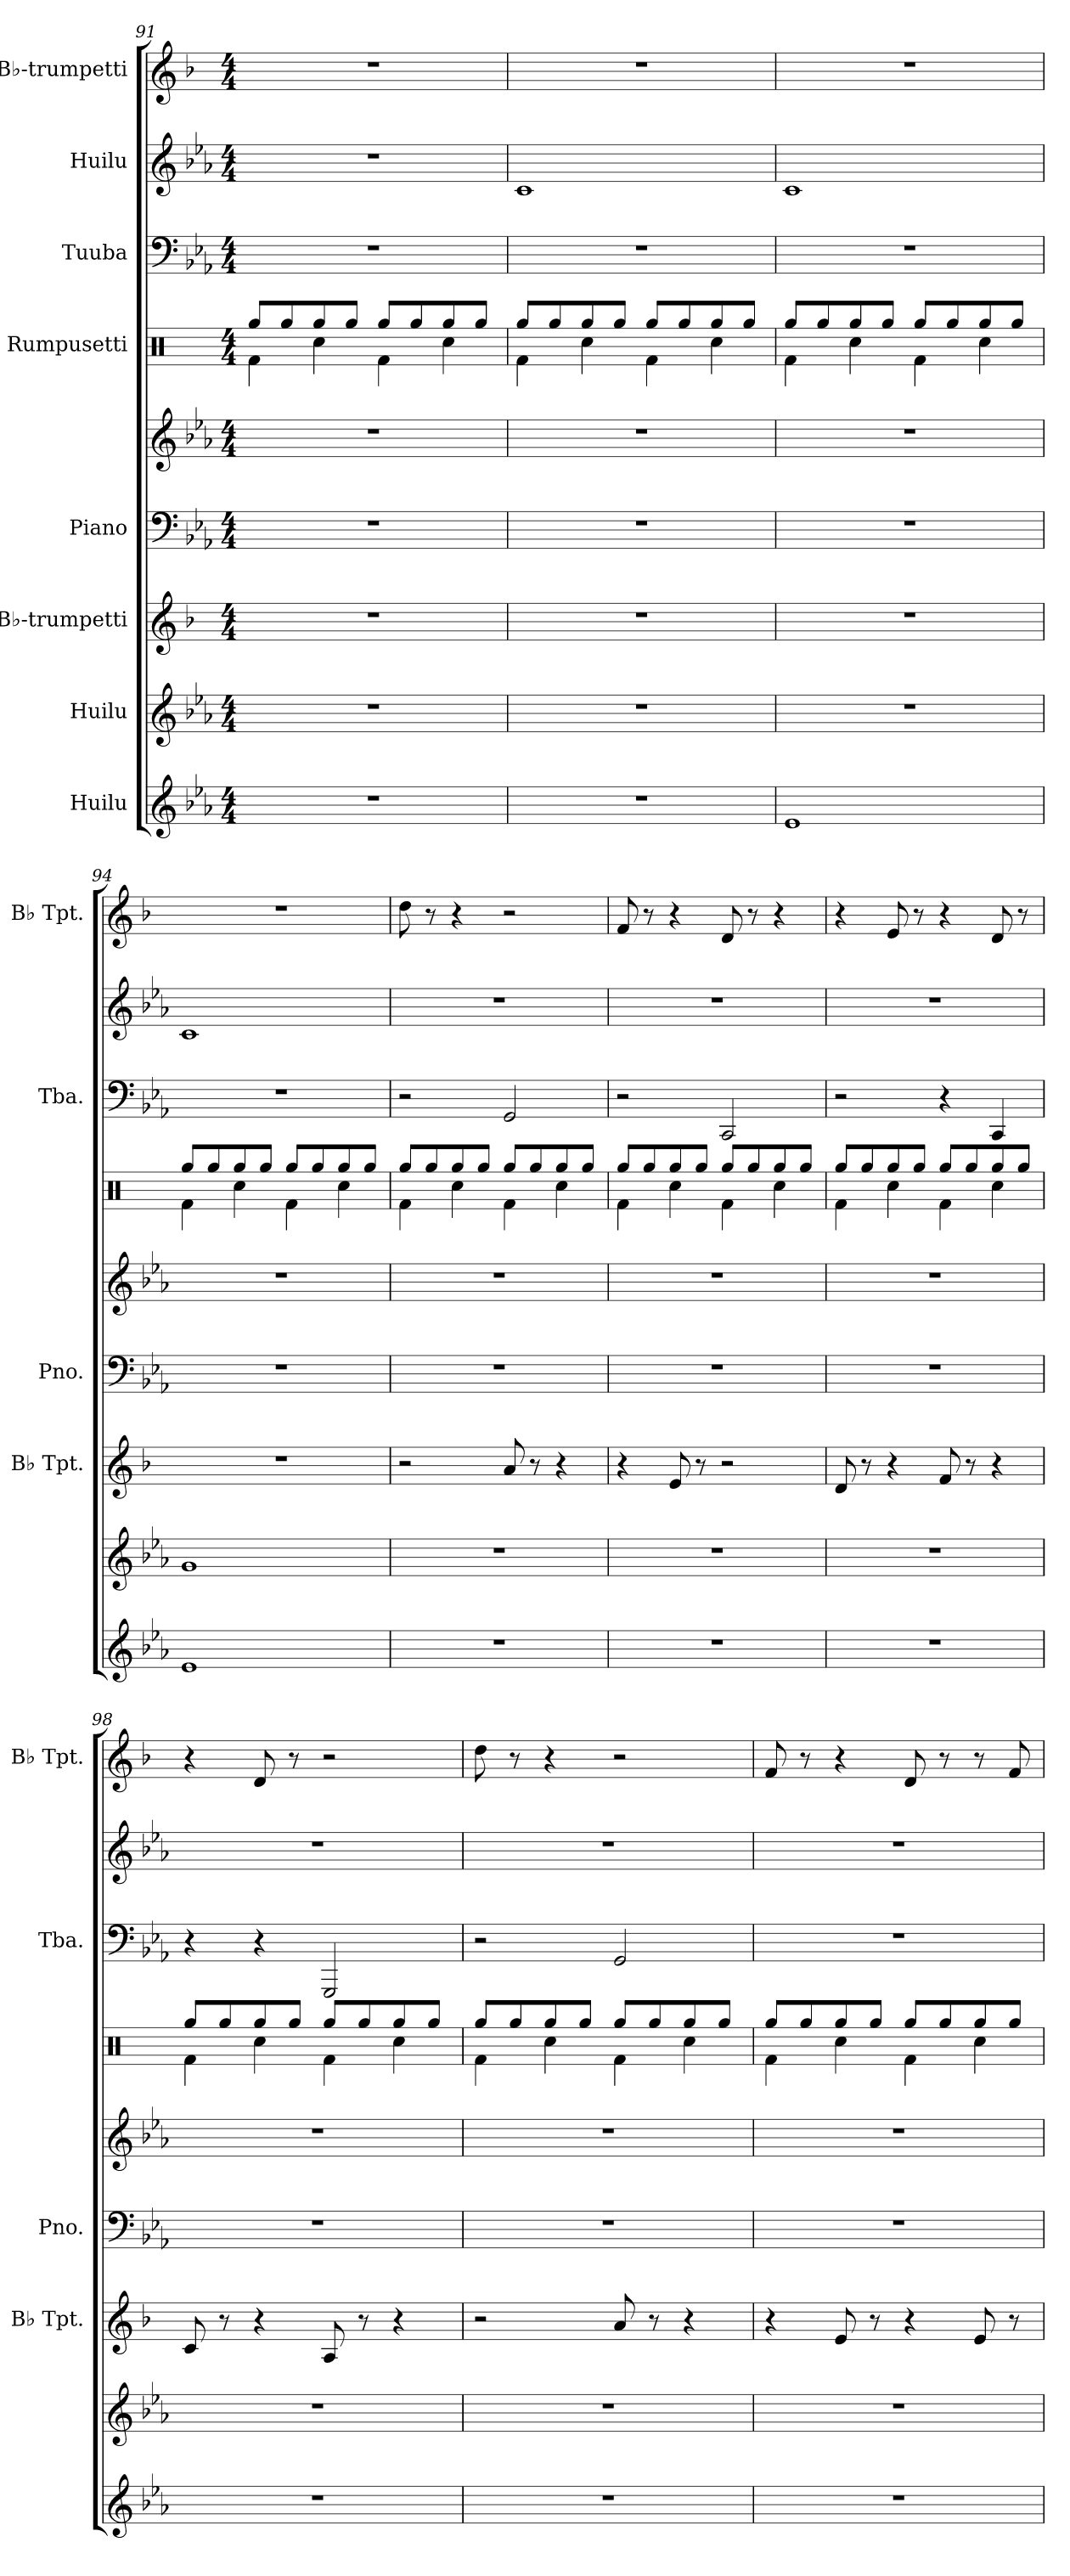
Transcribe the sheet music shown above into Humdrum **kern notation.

**kern	**kern	**kern	**kern	**kern	**kern	**kern	**kern	**kern
*part8	*part7	*part6	*part5	*part5	*part4	*part3	*part2	*part1
*staff9	*staff8	*staff7	*staff6	*staff5	*staff4	*staff3	*staff2	*staff1
*I"Huilu	*I"Huilu	*I"B♭-trumpetti	*I"Piano	*	*I"Rumpusetti	*I"Tuuba	*I"Huilu	*I"B♭-trumpetti
*	*	*I'B♭ Tpt.	*I'Pno.	*	*	*I'Tba.	*	*I'B♭ Tpt.
*clefG2	*clefG2	*clefG2	*clefF4	*clefG2	*clefX	*clefF4	*clefG2	*clefG2
*	*	*ITrd1c2	*	*	*	*	*	*ITrd1c2
*k[b-e-a-]	*k[b-e-a-]	*k[b-e-a-]	*k[b-e-a-]	*k[b-e-a-]	*k[]	*k[b-e-a-]	*k[b-e-a-]	*k[b-e-a-]
*M4/4	*M4/4	*M4/4	*M4/4	*M4/4	*M4/4	*M4/4	*M4/4	*M4/4
=91	=91	=91	=91	=91	=91	=91	=91	=91
*	*	*	*	*	*^	*	*	*
1r	1r	1r	1r	1r	8Rgg/L	4Rf\	1r	1r	1r
.	.	.	.	.	8Rgg/	.	.	.	.
.	.	.	.	.	8Rgg/	4Rcc\	.	.	.
.	.	.	.	.	8Rgg/J	.	.	.	.
.	.	.	.	.	8Rgg/L	4Rf\	.	.	.
.	.	.	.	.	8Rgg/	.	.	.	.
.	.	.	.	.	8Rgg/	4Rcc\	.	.	.
.	.	.	.	.	8Rgg/J	.	.	.	.
=92	=92	=92	=92	=92	=92	=92	=92	=92	=92
1r	1r	1r	1r	1r	8Rgg/L	4Rf\	1r	1c	1r
.	.	.	.	.	8Rgg/	.	.	.	.
.	.	.	.	.	8Rgg/	4Rcc\	.	.	.
.	.	.	.	.	8Rgg/J	.	.	.	.
.	.	.	.	.	8Rgg/L	4Rf\	.	.	.
.	.	.	.	.	8Rgg/	.	.	.	.
.	.	.	.	.	8Rgg/	4Rcc\	.	.	.
.	.	.	.	.	8Rgg/J	.	.	.	.
=93	=93	=93	=93	=93	=93	=93	=93	=93	=93
1e-	1r	1r	1r	1r	8Rgg/L	4Rf\	1r	1c	1r
.	.	.	.	.	8Rgg/	.	.	.	.
.	.	.	.	.	8Rgg/	4Rcc\	.	.	.
.	.	.	.	.	8Rgg/J	.	.	.	.
.	.	.	.	.	8Rgg/L	4Rf\	.	.	.
.	.	.	.	.	8Rgg/	.	.	.	.
.	.	.	.	.	8Rgg/	4Rcc\	.	.	.
.	.	.	.	.	8Rgg/J	.	.	.	.
!!LO:PB:g=z
=94	=94	=94	=94	=94	=94	=94	=94	=94	=94
1e-	1g	1r	1r	1r	8Rgg/L	4Rf\	1r	1c	1r
.	.	.	.	.	8Rgg/	.	.	.	.
.	.	.	.	.	8Rgg/	4Rcc\	.	.	.
.	.	.	.	.	8Rgg/J	.	.	.	.
.	.	.	.	.	8Rgg/L	4Rf\	.	.	.
.	.	.	.	.	8Rgg/	.	.	.	.
.	.	.	.	.	8Rgg/	4Rcc\	.	.	.
.	.	.	.	.	8Rgg/J	.	.	.	.
=95	=95	=95	=95	=95	=95	=95	=95	=95	=95
1r	1r	2r	1r	1r	8Rgg/L	4Rf\	2r	1r	8cc\
.	.	.	.	.	8Rgg/	.	.	.	8r
.	.	.	.	.	8Rgg/	4Rcc\	.	.	4r
.	.	.	.	.	8Rgg/J	.	.	.	.
.	.	8g/	.	.	8Rgg/L	4Rf\	2GG/	.	2r
.	.	8r	.	.	8Rgg/	.	.	.	.
.	.	4r	.	.	8Rgg/	4Rcc\	.	.	.
.	.	.	.	.	8Rgg/J	.	.	.	.
=96	=96	=96	=96	=96	=96	=96	=96	=96	=96
1r	1r	4r	1r	1r	8Rgg/L	4Rf\	2r	1r	8e-/
.	.	.	.	.	8Rgg/	.	.	.	8r
.	.	8d/	.	.	8Rgg/	4Rcc\	.	.	4r
.	.	8r	.	.	8Rgg/J	.	.	.	.
.	.	2r	.	.	8Rgg/L	4Rf\	2CC/	.	8c/
.	.	.	.	.	8Rgg/	.	.	.	8r
.	.	.	.	.	8Rgg/	4Rcc\	.	.	4r
.	.	.	.	.	8Rgg/J	.	.	.	.
=97	=97	=97	=97	=97	=97	=97	=97	=97	=97
1r	1r	8c/	1r	1r	8Rgg/L	4Rf\	2r	1r	4r
.	.	8r	.	.	8Rgg/	.	.	.	.
.	.	4r	.	.	8Rgg/	4Rcc\	.	.	8d/
.	.	.	.	.	8Rgg/J	.	.	.	8r
.	.	8e-/	.	.	8Rgg/L	4Rf\	4r	.	4r
.	.	8r	.	.	8Rgg/	.	.	.	.
.	.	4r	.	.	8Rgg/	4Rcc\	4CC/	.	8c/
.	.	.	.	.	8Rgg/J	.	.	.	8r
!!LO:PB:g=z
=98	=98	=98	=98	=98	=98	=98	=98	=98	=98
1r	1r	8B-/	1r	1r	8Rgg/L	4Rf\	4r	1r	4r
.	.	8r	.	.	8Rgg/	.	.	.	.
.	.	4r	.	.	8Rgg/	4Rcc\	4r	.	8c/
.	.	.	.	.	8Rgg/J	.	.	.	8r
.	.	8G/	.	.	8Rgg/L	4Rf\	2GGG/	.	2r
.	.	8r	.	.	8Rgg/	.	.	.	.
.	.	4r	.	.	8Rgg/	4Rcc\	.	.	.
.	.	.	.	.	8Rgg/J	.	.	.	.
=99	=99	=99	=99	=99	=99	=99	=99	=99	=99
1r	1r	2r	1r	1r	8Rgg/L	4Rf\	2r	1r	8cc\
.	.	.	.	.	8Rgg/	.	.	.	8r
.	.	.	.	.	8Rgg/	4Rcc\	.	.	4r
.	.	.	.	.	8Rgg/J	.	.	.	.
.	.	8g/	.	.	8Rgg/L	4Rf\	2GG/	.	2r
.	.	8r	.	.	8Rgg/	.	.	.	.
.	.	4r	.	.	8Rgg/	4Rcc\	.	.	.
.	.	.	.	.	8Rgg/J	.	.	.	.
=100	=100	=100	=100	=100	=100	=100	=100	=100	=100
1r	1r	4r	1r	1r	8Rgg/L	4Rf\	1r	1r	8e-/
.	.	.	.	.	8Rgg/	.	.	.	8r
.	.	8d/	.	.	8Rgg/	4Rcc\	.	.	4r
.	.	8r	.	.	8Rgg/J	.	.	.	.
.	.	4r	.	.	8Rgg/L	4Rf\	.	.	8c/
.	.	.	.	.	8Rgg/	.	.	.	8r
.	.	8d/	.	.	8Rgg/	4Rcc\	.	.	8r
.	.	8r	.	.	8Rgg/J	.	.	.	8e-/
*	*	*	*	*	*v	*v	*	*	*
=	=	=	=	=	=	=	=	=
*-	*-	*-	*-	*-	*-	*-	*-	*-
